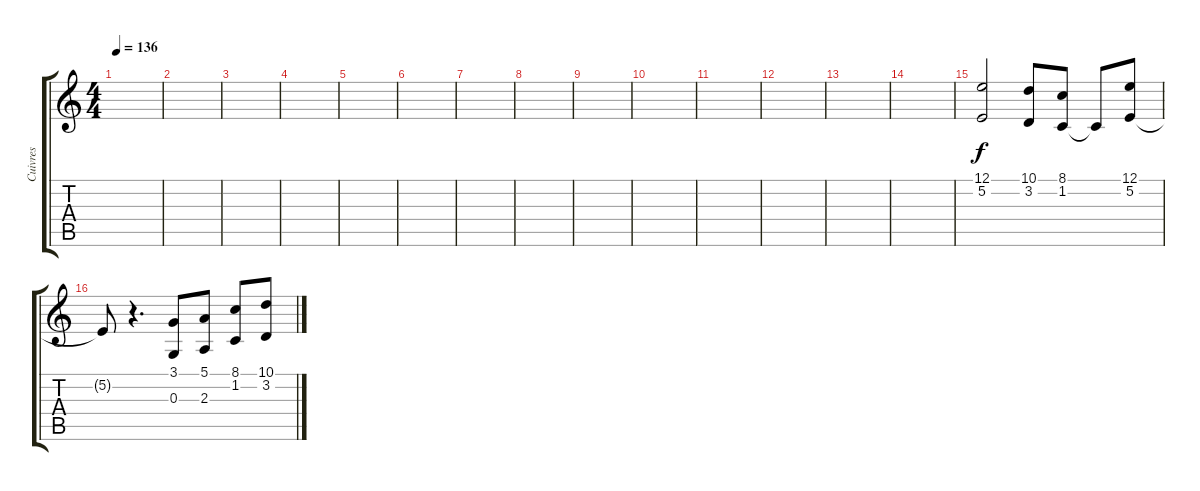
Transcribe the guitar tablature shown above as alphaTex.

\track ("Cuivres" "Cuivres") {instrument frenchhorn}
\staff {score tabs}
\tuning (E4 B3 G3 D3 A2 E2) {hide}
\ts (4 4)
\tempo 136
\clef g2
\ks c
|
|
|
|
|
|
|
|
|
|
|
|
|
|
(12.1 5.2).2{dy f} (10.1 3.2).8 (8.1 1.2).8 1.2{t}.8 (12.1 5.2).8 |
5.2{t}.8 r.4{d} (3.1 0.3).8 (5.1 2.3).8 (8.1 1.2).8 (10.1 3.2).8
